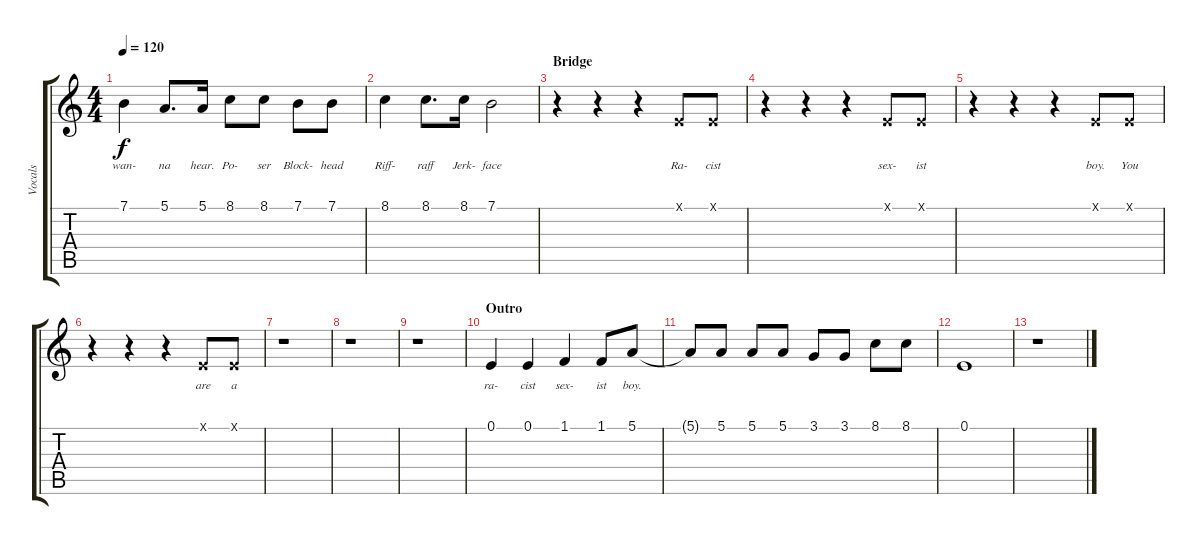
\track ("Vocals" "Vocals") {instrument steeldrums}
\staff {score tabs}
\tuning (E4 B3 G3 D3 A2 E2) {hide}
\ts (4 4)
\tempo 120
\clef g2
\ks c
7.1.4{lyrics (0 "wan-") lyrics (1 "") lyrics (2 "") lyrics (3 "") lyrics (4 "") dy f} 5.1.8{d lyrics (0 "na") lyrics (1 "") lyrics (2 "") lyrics (3 "") lyrics (4 "")} 5.1.16{lyrics (0 "hear.") lyrics (1 "") lyrics (2 "") lyrics (3 "") lyrics (4 "")} 8.1.8{lyrics (0 "Po-") lyrics (1 "") lyrics (2 "") lyrics (3 "") lyrics (4 "")} 8.1.8{lyrics (0 "ser") lyrics (1 "") lyrics (2 "") lyrics (3 "") lyrics (4 "")} 7.1.8{lyrics (0 "Block-") lyrics (1 "") lyrics (2 "") lyrics (3 "") lyrics (4 "")} 7.1.8{lyrics (0 "head") lyrics (1 "") lyrics (2 "") lyrics (3 "") lyrics (4 "")} |
8.1.4{lyrics (0 "Riff-") lyrics (1 "") lyrics (2 "") lyrics (3 "") lyrics (4 "")} 8.1.8{d lyrics (0 "raff") lyrics (1 "") lyrics (2 "") lyrics (3 "") lyrics (4 "")} 8.1.16{lyrics (0 "Jerk-") lyrics (1 "") lyrics (2 "") lyrics (3 "") lyrics (4 "")} 7.1.2{lyrics (0 "face") lyrics (1 "") lyrics (2 "") lyrics (3 "") lyrics (4 "")} |
\section ("" "Bridge")
r.4 r.4 r.4 0.1{x}.8{lyrics (0 "Ra-") lyrics (1 "") lyrics (2 "") lyrics (3 "") lyrics (4 "")} 0.1{x}.8{lyrics (0 "cist") lyrics (1 "") lyrics (2 "") lyrics (3 "") lyrics (4 "")} |
r.4 r.4 r.4 0.1{x}.8{lyrics (0 "sex-") lyrics (1 "") lyrics (2 "") lyrics (3 "") lyrics (4 "")} 0.1{x}.8{lyrics (0 "ist") lyrics (1 "") lyrics (2 "") lyrics (3 "") lyrics (4 "")} |
r.4 r.4 r.4 0.1{x}.8{lyrics (0 "boy.") lyrics (1 "") lyrics (2 "") lyrics (3 "") lyrics (4 "")} 0.1{x}.8{lyrics (0 "You") lyrics (1 "") lyrics (2 "") lyrics (3 "") lyrics (4 "")} |
r.4 r.4 r.4 0.1{x}.8{lyrics (0 "are") lyrics (1 "") lyrics (2 "") lyrics (3 "") lyrics (4 "")} 0.1{x}.8{lyrics (0 "a") lyrics (1 "") lyrics (2 "") lyrics (3 "") lyrics (4 "")} |
r.1 |
r.1 |
r.1 |
\section ("" "Outro")
0.1.4{lyrics (0 "ra-") lyrics (1 "") lyrics (2 "") lyrics (3 "") lyrics (4 "")} 0.1.4{lyrics (0 "cist") lyrics (1 "") lyrics (2 "") lyrics (3 "") lyrics (4 "")} 1.1.4{lyrics (0 "sex-") lyrics (1 "") lyrics (2 "") lyrics (3 "") lyrics (4 "")} 1.1.8{lyrics (0 "ist") lyrics (1 "") lyrics (2 "") lyrics (3 "") lyrics (4 "")} 5.1.8{lyrics (0 "boy.") lyrics (1 "") lyrics (2 "") lyrics (3 "") lyrics (4 "")} |
5.1{t}.8 5.1.8 5.1.8 5.1.8 3.1.8 3.1.8 8.1.8 8.1.8 |
0.1.1 |
r.1
